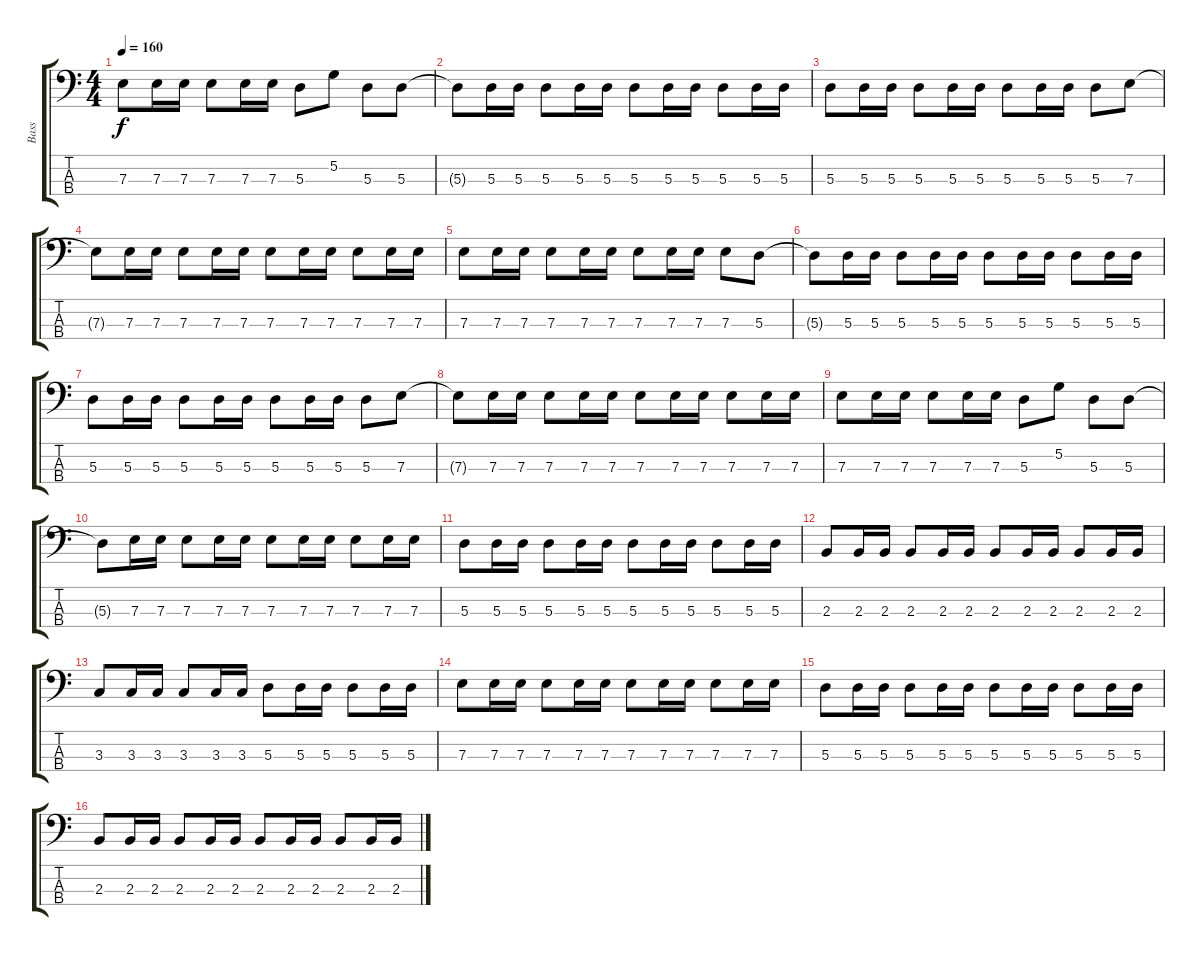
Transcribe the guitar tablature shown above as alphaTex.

\track ("Bass" "Bass") {instrument electricbasspick}
\staff {score tabs}
\tuning (G2 D2 A1 E1) {hide}
\ts (4 4)
\tempo 160
\clef f4
\ks c
7.3.8{dy f} 7.3.16 7.3.16 7.3.8 7.3.16 7.3.16 5.3.8 5.2.8 5.3.8 5.3.8 |
5.3{t}.8 5.3.16 5.3.16 5.3.8 5.3.16 5.3.16 5.3.8 5.3.16 5.3.16 5.3.8 5.3.16 5.3.16 |
5.3.8 5.3.16 5.3.16 5.3.8 5.3.16 5.3.16 5.3.8 5.3.16 5.3.16 5.3.8 7.3.8 |
7.3{t}.8 7.3.16 7.3.16 7.3.8 7.3.16 7.3.16 7.3.8 7.3.16 7.3.16 7.3.8 7.3.16 7.3.16 |
7.3.8 7.3.16 7.3.16 7.3.8 7.3.16 7.3.16 7.3.8 7.3.16 7.3.16 7.3.8 5.3.8 |
5.3{t}.8 5.3.16 5.3.16 5.3.8 5.3.16 5.3.16 5.3.8 5.3.16 5.3.16 5.3.8 5.3.16 5.3.16 |
5.3.8 5.3.16 5.3.16 5.3.8 5.3.16 5.3.16 5.3.8 5.3.16 5.3.16 5.3.8 7.3.8 |
7.3{t}.8 7.3.16 7.3.16 7.3.8 7.3.16 7.3.16 7.3.8 7.3.16 7.3.16 7.3.8 7.3.16 7.3.16 |
7.3.8 7.3.16 7.3.16 7.3.8 7.3.16 7.3.16 5.3.8 5.2.8 5.3.8 5.3.8 |
5.3{t}.8 7.3.16 7.3.16 7.3.8 7.3.16 7.3.16 7.3.8 7.3.16 7.3.16 7.3.8 7.3.16 7.3.16 |
5.3.8 5.3.16 5.3.16 5.3.8 5.3.16 5.3.16 5.3.8 5.3.16 5.3.16 5.3.8 5.3.16 5.3.16 |
2.3.8 2.3.16 2.3.16 2.3.8 2.3.16 2.3.16 2.3.8 2.3.16 2.3.16 2.3.8 2.3.16 2.3.16 |
3.3.8 3.3.16 3.3.16 3.3.8 3.3.16 3.3.16 5.3.8 5.3.16 5.3.16 5.3.8 5.3.16 5.3.16 |
7.3.8 7.3.16 7.3.16 7.3.8 7.3.16 7.3.16 7.3.8 7.3.16 7.3.16 7.3.8 7.3.16 7.3.16 |
5.3.8 5.3.16 5.3.16 5.3.8 5.3.16 5.3.16 5.3.8 5.3.16 5.3.16 5.3.8 5.3.16 5.3.16 |
2.3.8 2.3.16 2.3.16 2.3.8 2.3.16 2.3.16 2.3.8 2.3.16 2.3.16 2.3.8 2.3.16 2.3.16
